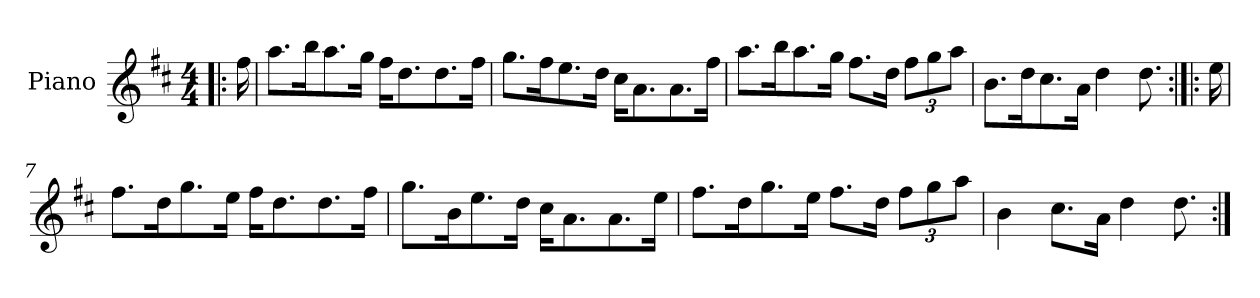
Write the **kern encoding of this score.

**kern
*part1
*staff1
*I"Piano
*I'Pno
*clefG2
*k[f#c#]
*D:
*M4/4
=1!|:
16ff#\
=2
8.aa\L
16bb\K
8.aa\
16gg\Jk
16ff#\KL
8.dd\
8.dd\
16ff#\Jk
=3
8.gg\L
16ff#\K
8.ee\
16dd\Jk
16cc#\KL
8.a\
8.a\
16ff#\Jk
=4
8.aa\L
16bb\K
8.aa\
16gg\Jk
8.ff#\L
16dd\Jk
12ff#\L
12gg\
12aa\J
=5
8.b\L
16dd\K
8.cc#\
16a\Jk
4dd\
8.dd\
=6:|!|:
16ee\
=7
8.ff#\L
16dd\K
8.gg\
16ee\Jk
16ff#\KL
8.dd\
8.dd\
16ff#\Jk
=8
8.gg\L
16b\K
8.ee\
16dd\Jk
16cc#\KL
8.a\
8.a\
16ee\Jk
=9
8.ff#\L
16dd\K
8.gg\
16ee\Jk
8.ff#\L
16dd\Jk
12ff#\L
12gg\
12aa\J
=10
4b\
8.cc#\L
16a\Jk
4dd\
8.dd\
=:|!
*-
